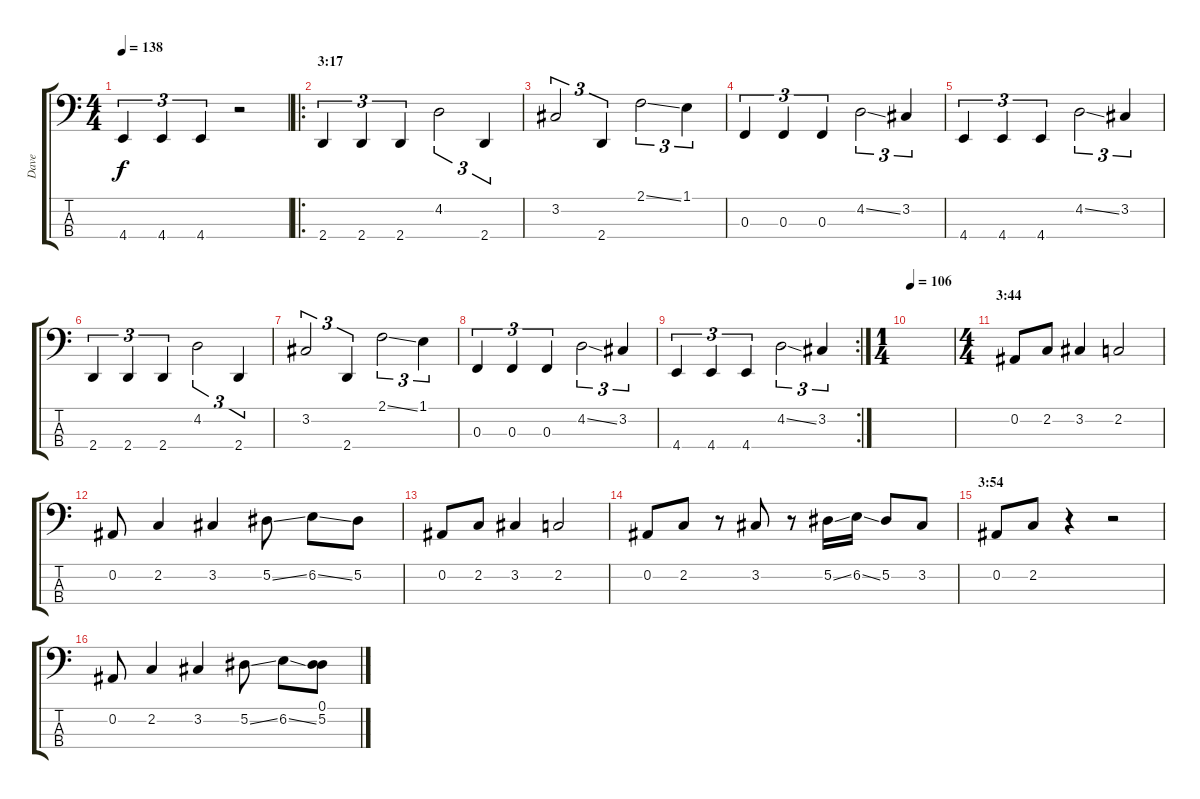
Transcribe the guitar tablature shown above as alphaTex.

\track ("Dave" "Dave") {instrument electricbasspick}
\staff {score tabs}
\tuning (Eb2 Bb1 F1 C1) {hide}
\ts (4 4)
\tempo 138
\clef f4
\ks c
4.4.4{tu (3 2) dy f} 4.4.4{tu (3 2)} 4.4.4{tu (3 2)} r.2 |
\ro
\section ("" "3:17")
2.4.4{tu (3 2)} 2.4.4{tu (3 2)} 2.4.4{tu (3 2)} 4.2.2{tu (3 2)} 2.4.4{tu (3 2)} |
3.2.2{tu (3 2)} 2.4.4{tu (3 2)} 2.1{ss}.2{tu (3 2)} 1.1.4{tu (3 2)} |
0.3.4{tu (3 2)} 0.3.4{tu (3 2)} 0.3.4{tu (3 2)} 4.2{ss}.2{tu (3 2)} 3.2.4{tu (3 2)} |
4.4.4{tu (3 2)} 4.4.4{tu (3 2)} 4.4.4{tu (3 2)} 4.2{ss}.2{tu (3 2)} 3.2.4{tu (3 2)} |
2.4.4{tu (3 2)} 2.4.4{tu (3 2)} 2.4.4{tu (3 2)} 4.2.2{tu (3 2)} 2.4.4{tu (3 2)} |
3.2.2{tu (3 2)} 2.4.4{tu (3 2)} 2.1{ss}.2{tu (3 2)} 1.1.4{tu (3 2)} |
0.3.4{tu (3 2)} 0.3.4{tu (3 2)} 0.3.4{tu (3 2)} 4.2{ss}.2{tu (3 2)} 3.2.4{tu (3 2)} |
\rc 2
4.4.4{tu (3 2)} 4.4.4{tu (3 2)} 4.4.4{tu (3 2)} 4.2{ss}.2{tu (3 2)} 3.2.4{tu (3 2)} |
\ts (1 4)
\tempo 106
|
\ts (4 4)
\section ("" "3:44")
0.2.8 2.2.8 3.2.4 2.2.2 |
0.2.8 2.2.4 3.2.4 5.2{ss}.8 6.2{ss}.8 5.2.8 |
0.2.8 2.2.8 3.2.4 2.2.2 |
0.2.8 2.2.8 r.8 3.2.8 r.8 5.2{ss}.16 6.2{ss}.16 5.2.8 3.2.8 |
\section ("" "3:54")
0.2.8 2.2.8 r.4 r.2 |
0.2.8 2.2.4 3.2.4 5.2{ss}.8 6.2{ss}.8 (0.1 5.2).8
